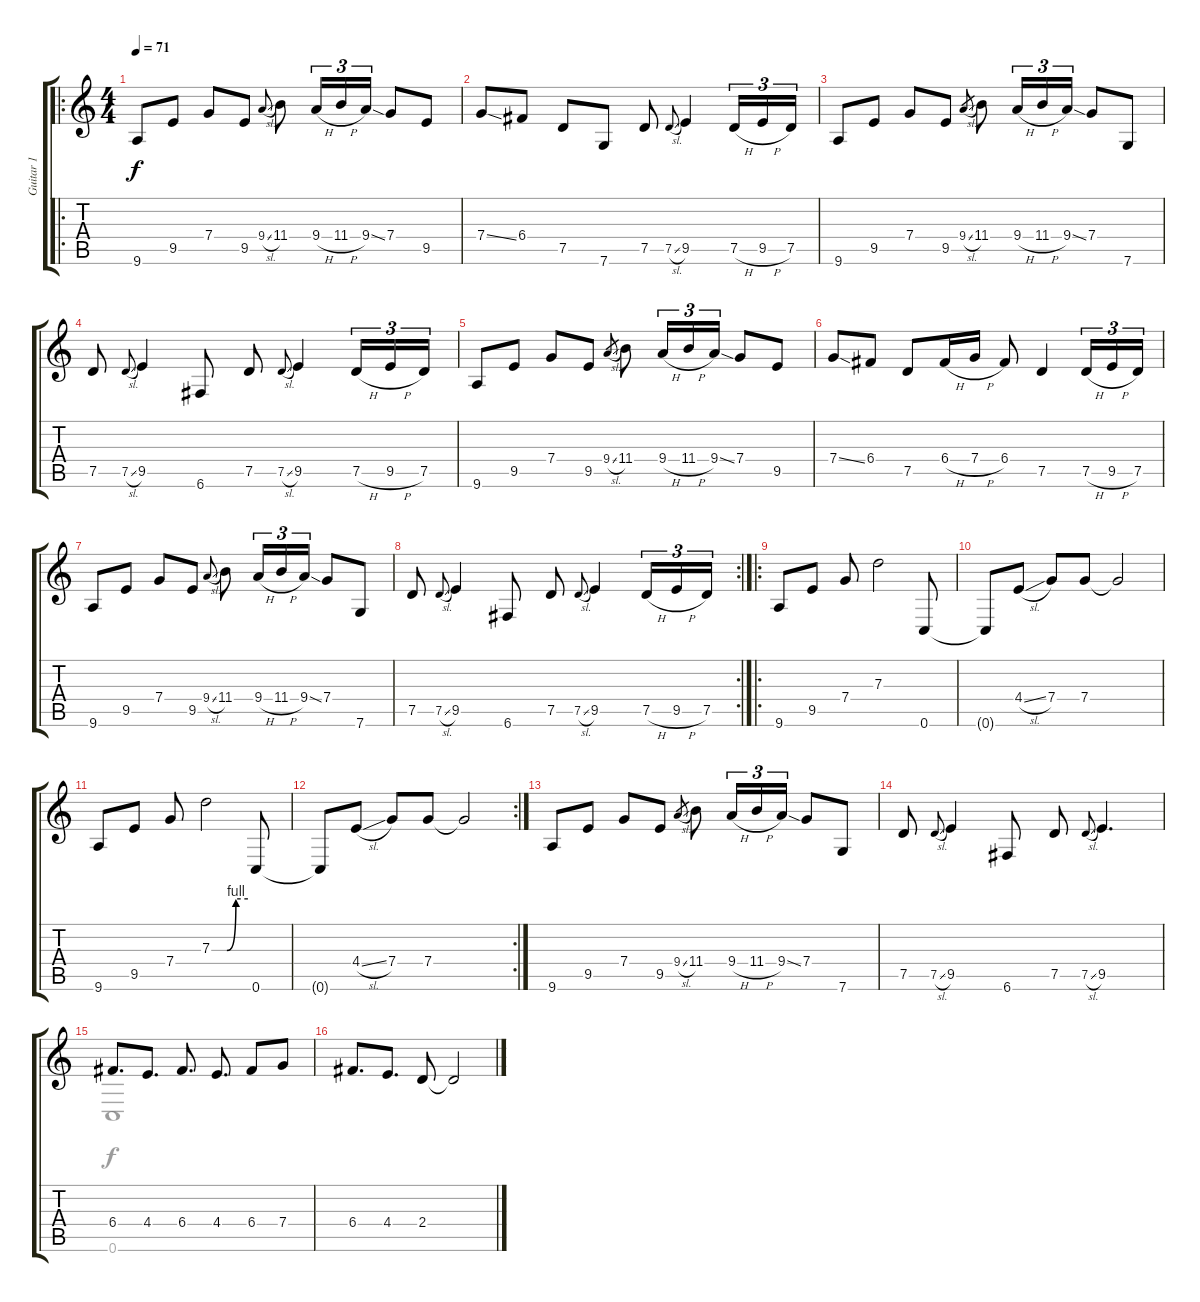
\track ("Guitar 1" "Guitar 1") {instrument overdrivenguitar}
\staff {score tabs}
\tuning (E4 C4 G3 C3 G2 C2) {hide}
\voice
\ro
\ts (4 4)
\tempo 71
\clef g2
\ks c
9.6.8{dy f instrument overdrivenguitar} 9.5.8 7.4.8 9.5.8 9.4{sl}.8{gr onbeat} 11.4.8 9.4{h}.16{tu (3 2)} 11.4{h}.16{tu (3 2)} 9.4{ss}.16{tu (3 2)} 7.4.8 9.5.8 |
7.4{ss}.8 6.4.8 7.5.8 7.6.8 7.5.8 7.5{sl}.8{gr onbeat} 9.5.4 7.5{h}.16{tu (3 2)} 9.5{h}.16{tu (3 2)} 7.5.16{tu (3 2)} |
9.6.8 9.5.8 7.4.8 9.5.8 9.4{sl}.8{gr} 11.4.8 9.4{h}.16{tu (3 2)} 11.4{h}.16{tu (3 2)} 9.4{ss}.16{tu (3 2)} 7.4.8 7.6.8 |
7.5.8 7.5{sl}.8{gr onbeat} 9.5.4 6.6.8 7.5.8 7.5{sl}.8{gr onbeat} 9.5.4 7.5{h}.16{tu (3 2)} 9.5{h}.16{tu (3 2)} 7.5.16{tu (3 2)} |
9.6.8 9.5.8 7.4.8 9.5.8 9.4{sl}.8{gr} 11.4.8 9.4{h}.16{tu (3 2)} 11.4{h}.16{tu (3 2)} 9.4{ss}.16{tu (3 2)} 7.4.8 9.5.8 |
7.4{ss}.8 6.4.8 7.5.8 6.4{h}.16 7.4{h}.16 6.4.8 7.5.4 7.5{h}.16{tu (3 2)} 9.5{h}.16{tu (3 2)} 7.5.16{tu (3 2)} |
9.6.8 9.5.8 7.4.8 9.5.8 9.4{sl}.8{gr onbeat} 11.4.8 9.4{h}.16{tu (3 2)} 11.4{h}.16{tu (3 2)} 9.4{ss}.16{tu (3 2)} 7.4.8 7.6.8 |
\rc 2
7.5.8 7.5{sl}.8{gr onbeat} 9.5.4 6.6.8 7.5.8 7.5{sl}.8{gr onbeat} 9.5.4 7.5{h}.16{tu (3 2)} 9.5{h}.16{tu (3 2)} 7.5.16{tu (3 2)} |
\ro
9.6.8 9.5.8 7.4.8 7.3.2 0.6.8 |
0.6{t}.8 4.4{sl}.8 7.4.8 7.4.8 7.4{t}.2 |
9.6.8 9.5.8 7.4.8 7.3{be (custom 0 0 25 0 40 4 60 4)}.2 0.6.8 |
\rc 2
0.6{t}.8 4.4{sl}.8 7.4.8 7.4.8 7.4{t}.2 |
9.6.8 9.5.8 7.4.8 9.5.8 9.4{sl}.8{gr} 11.4.8 9.4{h}.16{tu (3 2)} 11.4{h}.16{tu (3 2)} 9.4{ss}.16{tu (3 2)} 7.4.8 7.6.8 |
7.5.8 7.5{sl}.8{gr onbeat} 9.5.4 6.6.8 7.5.8 7.5{sl}.8{gr onbeat} 9.5.4{d} |
6.4.8{d} 4.4.8{d} 6.4.8{d} 4.4.8{d} 6.4.8 7.4.8 |
6.4.8{d} 4.4.8{d} 2.4.8 2.4{t}.2
\voice
\clef g2
\ottava regular
\simile none
\ks c
|
|
|
|
|
|
|
|
|
|
|
|
|
|
0.6.1 |
